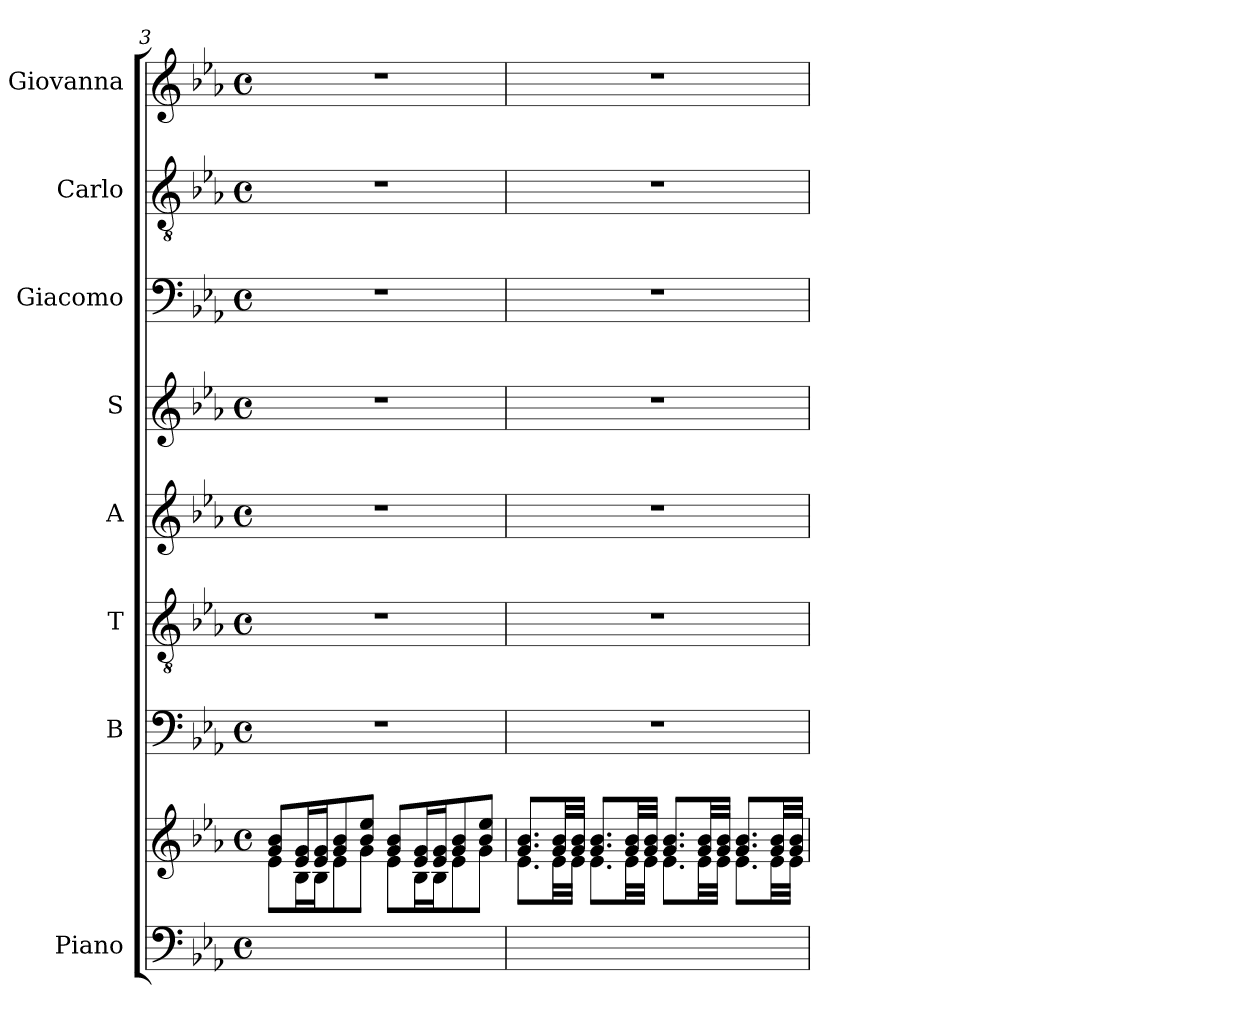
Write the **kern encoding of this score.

**kern	**kern	**kern	**kern	**kern	**kern	**kern	**kern	**kern
*part8	*part8	*part7	*part6	*part5	*part4	*part3	*part2	*part1
*staff9	*staff8	*staff7	*staff6	*staff5	*staff4	*staff3	*staff2	*staff1
*I"Piano	*	*I"B	*I"T	*I"A	*I"S	*I"Giacomo	*I"Carlo	*I"Giovanna
*I'Pno	*	*I'B	*I'T	*I'A	*I'S	*	*	*I'V
*clefF4	*clefG2	*clefF4	*clefGv2	*clefG2	*clefG2	*clefF4	*clefGv2	*clefG2
*k[b-e-a-]	*k[b-e-a-]	*k[b-e-a-]	*k[b-e-a-]	*k[b-e-a-]	*k[b-e-a-]	*k[b-e-a-]	*k[b-e-a-]	*k[b-e-a-]
*M4/4	*M4/4	*M4/4	*M4/4	*M4/4	*M4/4	*M4/4	*M4/4	*M4/4
*met(c)	*met(c)	*met(c)	*met(c)	*met(c)	*met(c)	*met(c)	*met(c)	*met(c)
=3	=3	=3	=3	=3	=3	=3	=3	=3
*	*^	*	*	*	*	*	*	*
1ryy	8g/ 8b-/L	8e-\L	1r	1r	1r	1r	1r	1r	1r
.	16e-/ 16g/L	16B-\L	.	.	.	.	.	.	.
.	16e-/ 16g/J	16B-\J	.	.	.	.	.	.	.
.	8g/ 8b-/	8e-\	.	.	.	.	.	.	.
.	8b-/ 8ee-/J	8g\J	.	.	.	.	.	.	.
.	8g/ 8b-/L	8e-\L	.	.	.	.	.	.	.
.	16e-/ 16g/L	16B-\L	.	.	.	.	.	.	.
.	16e-/ 16g/J	16B-\J	.	.	.	.	.	.	.
.	8g/ 8b-/	8e-\	.	.	.	.	.	.	.
.	8b-/ 8ee-/J	8g\J	.	.	.	.	.	.	.
=4	=4	=4	=4	=4	=4	=4	=4	=4	=4
1ryy	8.g/ 8.b-/L	8.e-\L	1r	1r	1r	1r	1r	1r	1r
.	32g/ 32b-/LL	32e-\LL	.	.	.	.	.	.	.
.	32g/ 32b-/JJJ	32e-\JJJ	.	.	.	.	.	.	.
.	8.g/ 8.b-/L	8.e-\L	.	.	.	.	.	.	.
.	32g/ 32b-/LL	32e-\LL	.	.	.	.	.	.	.
.	32g/ 32b-/JJJ	32e-\JJJ	.	.	.	.	.	.	.
.	8.g/ 8.b-/L	8.e-\L	.	.	.	.	.	.	.
.	32g/ 32b-/LL	32e-\LL	.	.	.	.	.	.	.
.	32g/ 32b-/JJJ	32e-\JJJ	.	.	.	.	.	.	.
.	8.g/ 8.b-/L	8.e-\L	.	.	.	.	.	.	.
.	32g/ 32b-/LL	32e-\LL	.	.	.	.	.	.	.
.	32g/ 32b-/JJJ	32e-\JJJ	.	.	.	.	.	.	.
*	*v	*v	*	*	*	*	*	*	*
=	=	=	=	=	=	=	=	=
*-	*-	*-	*-	*-	*-	*-	*-	*-
